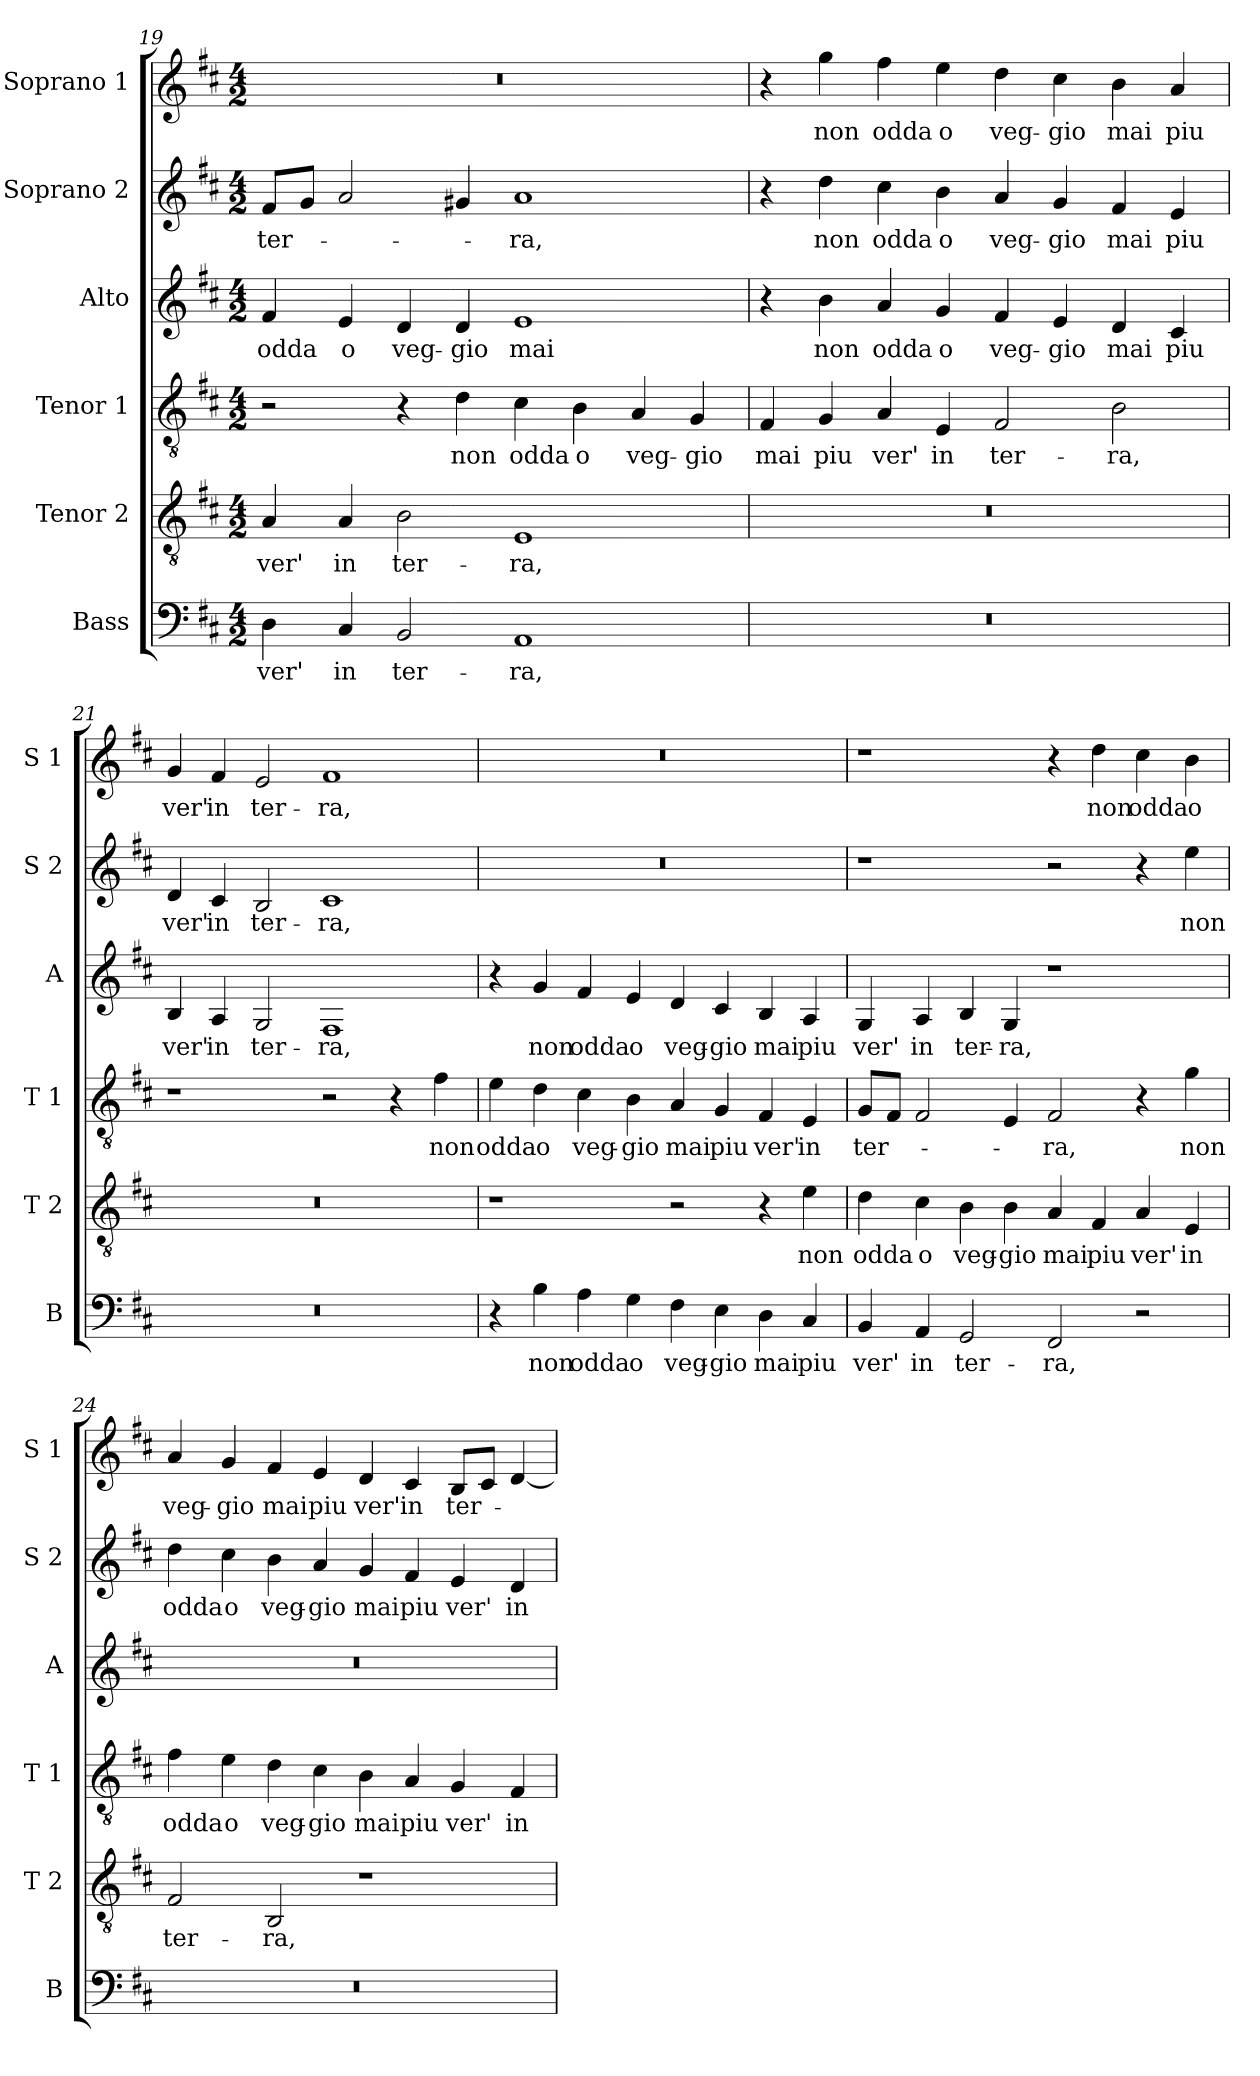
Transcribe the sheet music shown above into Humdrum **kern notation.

**kern	**text	**kern	**text	**kern	**text	**kern	**text	**kern	**text	**kern	**text
*part6	*part6	*part5	*part5	*part4	*part4	*part3	*part3	*part2	*part2	*part1	*part1
*staff6	*staff6	*staff5	*staff5	*staff4	*staff4	*staff3	*staff3	*staff2	*staff2	*staff1	*staff1
*I"Bass	*	*I"Tenor 2	*	*I"Tenor 1	*	*I"Alto	*	*I"Soprano 2	*	*I"Soprano 1	*
*I'B	*	*I'T 2	*	*I'T 1	*	*I'A	*	*I'S 2	*	*I'S 1	*
!!LO:PB:g=z
*clefF4	*	*clefGv2	*	*clefGv2	*	*clefG2	*	*clefG2	*	*clefG2	*
*k[f#c#]	*	*k[f#c#]	*	*k[f#c#]	*	*k[f#c#]	*	*k[f#c#]	*	*k[f#c#]	*
*D:	*	*D:	*	*D:	*	*D:	*	*D:	*	*D:	*
*M4/2	*	*M4/2	*	*M4/2	*	*M4/2	*	*M4/2	*	*M4/2	*
=19	=19	=19	=19	=19	=19	=19	=19	=19	=19	=19	=19
!	!LO:LY:b	!	!LO:LY:b	!	!	!	!LO:LY:b	!	!LO:LY:b	!	!
4D\	ver'	4A/	ver'	2r	.	4f#/	odda	8f#/L	ter-	0r	.
.	.	.	.	.	.	.	.	8g/J	.	.	.
!	!LO:LY:b	!	!LO:LY:b	!	!	!	!LO:LY:b	!	!	!	!
4C#/	in	4A/	in	.	.	4e/	o	2a/	.	.	.
!	!LO:LY:b	!	!LO:LY:b	!	!	!	!LO:LY:b	!	!	!	!
2BB/	ter-	2B\	ter-	4r	.	4d/	veg-	.	.	.	.
!	!	!	!	!	!LO:LY:b	!	!LO:LY:b	!	!	!	!
.	.	.	.	4d\	non	4d/	-gio	4g#X/	.	.	.
!	!LO:LY:b	!	!LO:LY:b	!	!LO:LY:b	!	!LO:LY:b	!	!LO:LY:b	!	!
1AA	-ra,	1E	-ra,	4c#\	odda	1e	mai	1a	-ra,	.	.
!	!	!	!	!	!LO:LY:b	!	!	!	!	!	!
.	.	.	.	4B\	o	.	.	.	.	.	.
!	!	!	!	!	!LO:LY:b	!	!	!	!	!	!
.	.	.	.	4A/	veg-	.	.	.	.	.	.
!	!	!	!	!	!LO:LY:b	!	!	!	!	!	!
.	.	.	.	4G/	-gio	.	.	.	.	.	.
=20	=20	=20	=20	=20	=20	=20	=20	=20	=20	=20	=20
!	!	!	!	!	!LO:LY:b	!	!	!	!	!	!
0r	.	0r	.	4F#/	mai	4r	.	4r	.	4r	.
!	!	!	!	!	!LO:LY:b	!	!LO:LY:b	!	!LO:LY:b	!	!LO:LY:b
.	.	.	.	4G/	piu	4b\	non	4dd\	non	4gg\	non
!	!	!	!	!	!LO:LY:b	!	!LO:LY:b	!	!LO:LY:b	!	!LO:LY:b
.	.	.	.	4A/	ver'	4a/	odda	4cc#\	odda	4ff#\	odda
!	!	!	!	!	!LO:LY:b	!	!LO:LY:b	!	!LO:LY:b	!	!LO:LY:b
.	.	.	.	4E/	in	4g/	o	4b\	o	4ee\	o
!	!	!	!	!	!LO:LY:b	!	!LO:LY:b	!	!LO:LY:b	!	!LO:LY:b
.	.	.	.	2F#/	ter-	4f#/	veg-	4a/	veg-	4dd\	veg-
!	!	!	!	!	!	!	!LO:LY:b	!	!LO:LY:b	!	!LO:LY:b
.	.	.	.	.	.	4e/	-gio	4g/	-gio	4cc#\	-gio
!	!	!	!	!	!LO:LY:b	!	!LO:LY:b	!	!LO:LY:b	!	!LO:LY:b
.	.	.	.	2B\	-ra,	4d/	mai	4f#/	mai	4b\	mai
!	!	!	!	!	!	!	!LO:LY:b	!	!LO:LY:b	!	!LO:LY:b
.	.	.	.	.	.	4c#/	piu	4e/	piu	4a/	piu
=21	=21	=21	=21	=21	=21	=21	=21	=21	=21	=21	=21
!	!	!	!	!	!	!	!LO:LY:b	!	!LO:LY:b	!	!LO:LY:b
0r	.	0r	.	1r	.	4B/	ver'	4d/	ver'	4g/	ver'
!	!	!	!	!	!	!	!LO:LY:b	!	!LO:LY:b	!	!LO:LY:b
.	.	.	.	.	.	4A/	in	4c#/	in	4f#/	in
!	!	!	!	!	!	!	!LO:LY:b	!	!LO:LY:b	!	!LO:LY:b
.	.	.	.	.	.	2G/	ter-	2B/	ter-	2e/	ter-
!	!	!	!	!	!	!	!LO:LY:b	!	!LO:LY:b	!	!LO:LY:b
.	.	.	.	2r	.	1F#	-ra,	1c#	-ra,	1f#	-ra,
.	.	.	.	4r	.	.	.	.	.	.	.
!	!	!	!	!	!LO:LY:b	!	!	!	!	!	!
.	.	.	.	4f#\	non	.	.	.	.	.	.
!!LO:LB:g=z
=22	=22	=22	=22	=22	=22	=22	=22	=22	=22	=22	=22
!	!	!	!	!	!LO:LY:b	!	!	!	!	!	!
4r	.	1r	.	4e\	odda	4r	.	0r	.	0r	.
!	!LO:LY:b	!	!	!	!LO:LY:b	!	!LO:LY:b	!	!	!	!
4B\	non	.	.	4d\	o	4g/	non	.	.	.	.
!	!LO:LY:b	!	!	!	!LO:LY:b	!	!LO:LY:b	!	!	!	!
4A\	odda	.	.	4c#\	veg-	4f#/	odda	.	.	.	.
!	!LO:LY:b	!	!	!	!LO:LY:b	!	!LO:LY:b	!	!	!	!
4G\	o	.	.	4B\	-gio	4e/	o	.	.	.	.
!	!LO:LY:b	!	!	!	!LO:LY:b	!	!LO:LY:b	!	!	!	!
4F#\	veg-	2r	.	4A/	mai	4d/	veg-	.	.	.	.
!	!LO:LY:b	!	!	!	!LO:LY:b	!	!LO:LY:b	!	!	!	!
4E\	-gio	.	.	4G/	piu	4c#/	-gio	.	.	.	.
!	!LO:LY:b	!	!	!	!LO:LY:b	!	!LO:LY:b	!	!	!	!
4D\	mai	4r	.	4F#/	ver'	4B/	mai	.	.	.	.
!	!LO:LY:b	!	!LO:LY:b	!	!LO:LY:b	!	!LO:LY:b	!	!	!	!
4C#/	piu	4e\	non	4E/	in	4A/	piu	.	.	.	.
=23	=23	=23	=23	=23	=23	=23	=23	=23	=23	=23	=23
!	!LO:LY:b	!	!LO:LY:b	!	!LO:LY:b	!	!LO:LY:b	!	!	!	!
4BB/	ver'	4d\	odda	8G/L	ter-	4G/	ver'	1r	.	1r	.
.	.	.	.	8F#/J	.	.	.	.	.	.	.
!	!LO:LY:b	!	!LO:LY:b	!	!	!	!LO:LY:b	!	!	!	!
4AA/	in	4c#\	o	2F#/	.	4A/	in	.	.	.	.
!	!LO:LY:b	!	!LO:LY:b	!	!	!	!LO:LY:b	!	!	!	!
2GG/	ter-	4B\	veg-	.	.	4B/	ter-	.	.	.	.
!	!	!	!LO:LY:b	!	!	!	!LO:LY:b	!	!	!	!
.	.	4B\	-gio	4E/	.	4G/	-ra,	.	.	.	.
!	!LO:LY:b	!	!LO:LY:b	!	!LO:LY:b	!	!	!	!	!	!
2FF#/	-ra,	4A/	mai	2F#/	-ra,	1r	.	2r	.	4r	.
!	!	!	!LO:LY:b	!	!	!	!	!	!	!	!LO:LY:b
.	.	4F#/	piu	.	.	.	.	.	.	4dd\	non
!	!	!	!LO:LY:b	!	!	!	!	!	!	!	!LO:LY:b
2r	.	4A/	ver'	4r	.	.	.	4r	.	4cc#\	odda
!	!	!	!LO:LY:b	!	!LO:LY:b	!	!	!	!LO:LY:b	!	!LO:LY:b
.	.	4E/	in	4g\	non	.	.	4ee\	non	4b\	o
=24	=24	=24	=24	=24	=24	=24	=24	=24	=24	=24	=24
!	!	!	!LO:LY:b	!	!LO:LY:b	!	!	!	!LO:LY:b	!	!LO:LY:b
0r	.	2F#/	ter-	4f#\	odda	0r	.	4dd\	odda	4a/	veg-
!	!	!	!	!	!LO:LY:b	!	!	!	!LO:LY:b	!	!LO:LY:b
.	.	.	.	4e\	o	.	.	4cc#\	o	4g/	-gio
!	!	!	!LO:LY:b	!	!LO:LY:b	!	!	!	!LO:LY:b	!	!LO:LY:b
.	.	2BB/	-ra,	4d\	veg-	.	.	4b\	veg-	4f#/	mai
!	!	!	!	!	!LO:LY:b	!	!	!	!LO:LY:b	!	!LO:LY:b
.	.	.	.	4c#\	-gio	.	.	4a/	-gio	4e/	piu
!	!	!	!	!	!LO:LY:b	!	!	!	!LO:LY:b	!	!LO:LY:b
.	.	1r	.	4B\	mai	.	.	4g/	mai	4d/	ver'
!	!	!	!	!	!LO:LY:b	!	!	!	!LO:LY:b	!	!LO:LY:b
.	.	.	.	4A/	piu	.	.	4f#/	piu	4c#/	in
!	!	!	!	!	!LO:LY:b	!	!	!	!LO:LY:b	!	!LO:LY:b
.	.	.	.	4G/	ver'	.	.	4e/	ver'	8B/L	ter-
.	.	.	.	.	.	.	.	.	.	8c#/J	.
!	!	!	!	!	!LO:LY:b	!	!	!	!LO:LY:b	!	!
.	.	.	.	4F#/	in	.	.	4d/	in	[4d/	.
=	=	=	=	=	=	=	=	=	=	=	=
*-	*-	*-	*-	*-	*-	*-	*-	*-	*-	*-	*-
